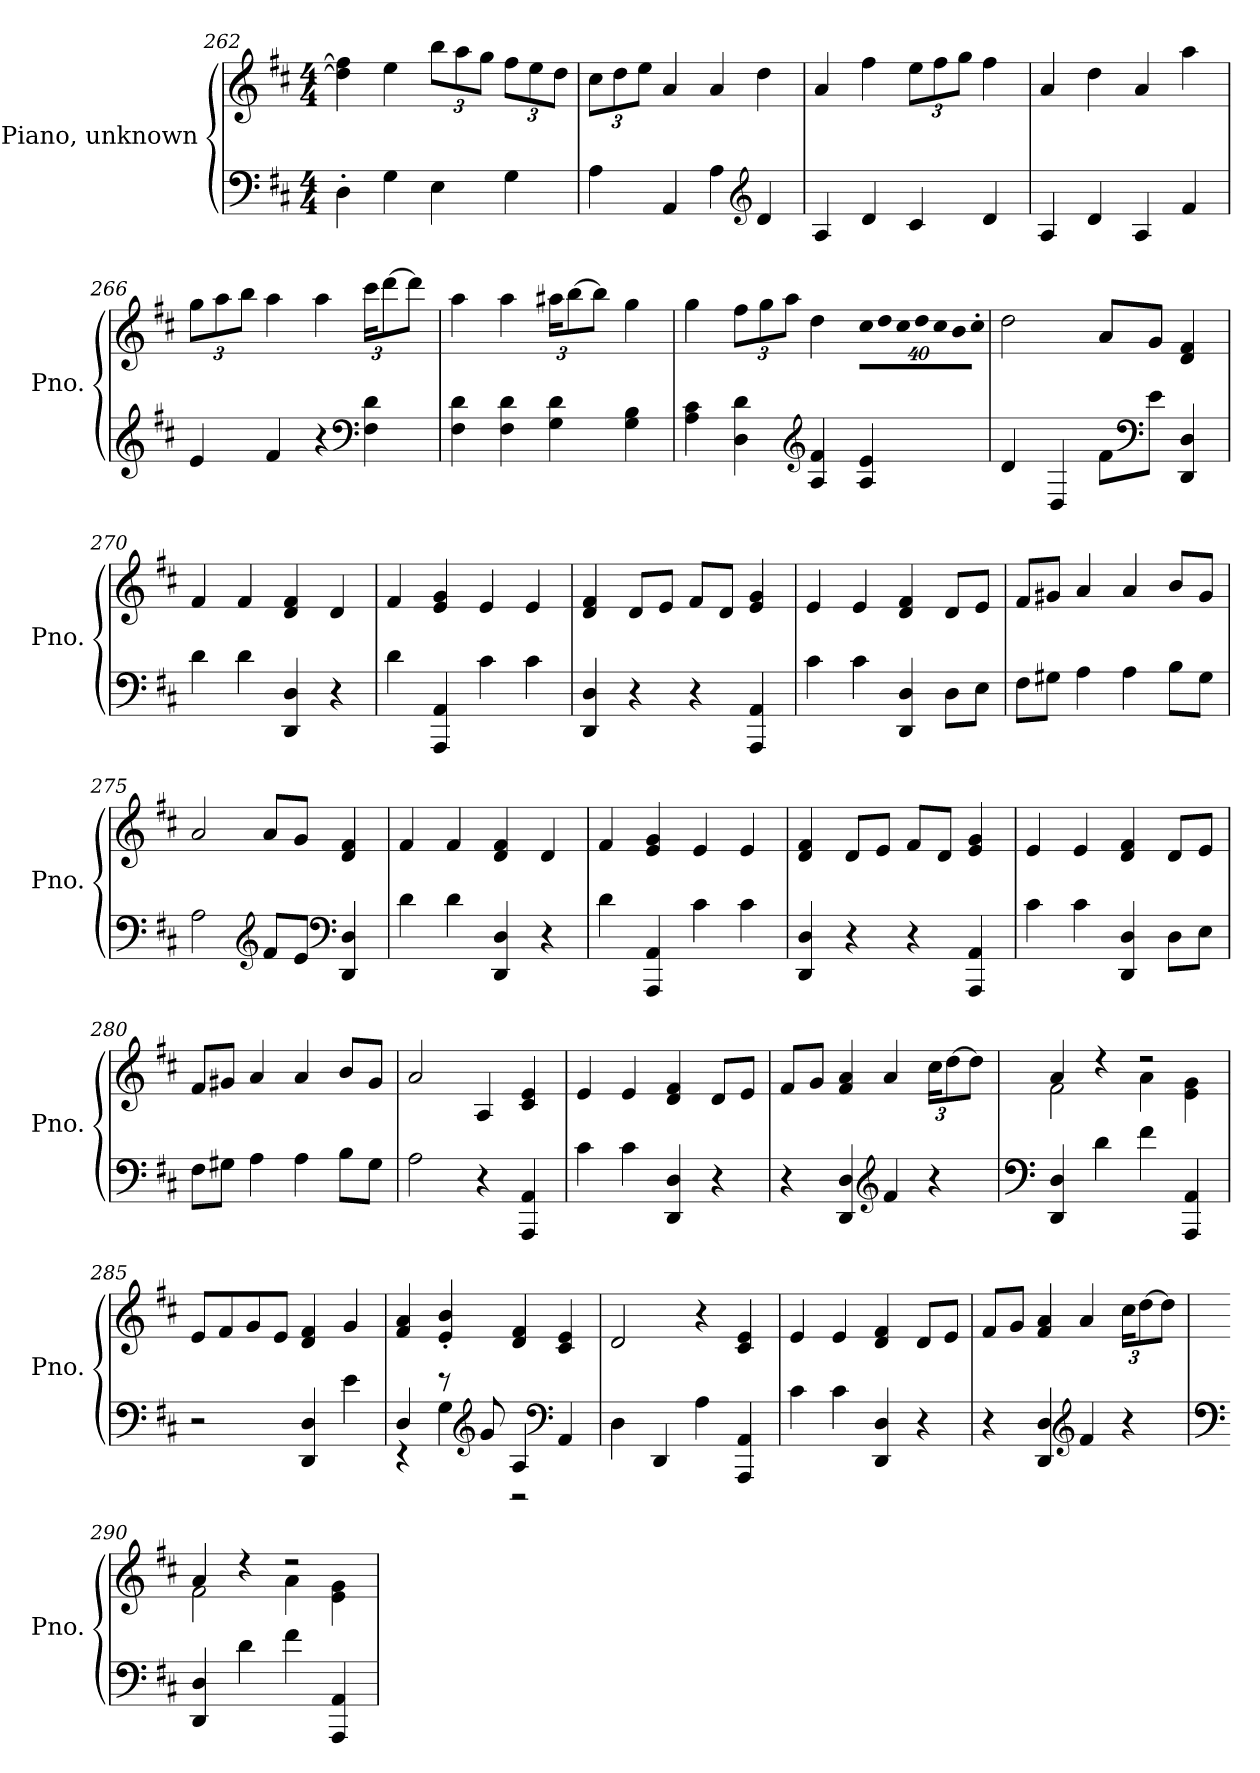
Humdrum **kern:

**kern	**kern
*part1	*part1
*staff2	*staff1
*I"Piano, unknown	*
*I'Pno.	*
*clefF4	*clefG2
*k[f#c#]	*k[f#c#]
*M4/4	*M4/4
=262	=262
4D'\	4dd\] 4ff#\]
4G\	4ee\
*	*Xbrackettup
4E\	12bb\L
.	12aa\
.	12gg\J
4G\	12ff#\L
.	12ee\
.	12dd\J
=263	=263
4A\	12cc#\L
.	12dd\
.	12ee\J
4AA/	4a/
4A\	4a/
*clefG2	*
4d/	4dd\
!!LO:PB:g=z
=264	=264
4A/	4a/
4d/	4ff#\
4c#/	12ee\L
.	12ff#\
.	12gg\J
4d/	4ff#\
=265	=265
4A/	4a/
4d/	4dd\
4A/	4a/
4f#/	4aa\
=266	=266
4e/	12gg\L
.	12aa\
.	12bb\J
4f#/	4aa\
4r	4aa\
*clefF4	*
4F#\ 4d\	24ccc#\KL
.	[12ddd\
.	8ddd\J]
=267	=267
4F#\ 4d\	4aa\
4F#\ 4d\	4aa\
4G\ 4d\	24aa#X\KL
.	[12bb\
.	8bb\J]
4G\ 4B\	4gg\
!!LO:LB:g=z
=268	=268
4A\ 4c#\	4gg\
4D\ 4d\	12ff#\L
.	12gg\
.	12aa\J
*clefG2	*
4A/ 4f#/	4dd\
!	!LO:N:vis=32
4A/ 4e/	640%23cc#\LLL
!	!LO:N:vis=32
.	640%23dd\
!	!LO:N:vis=32
.	640%23cc#\
!	!LO:N:vis=32
.	640%23dd\
!	!LO:N:vis=32
.	640%23cc#\
!	!LO:N:vis=32
.	640%23b\
!	!LO:N:vis=32
.	640%23cc#'\JJJ
640ryy	.
=269	=269
4d/	2dd\
4D/	.
8f#\L	8a/L
*clefF4	*
8e\J	8g/J
4DD/ 4D/	4d/ 4f#/
=270	=270
4d\	4f#/
4d\	4f#/
4DD/ 4D/	4d/ 4f#/
4r	4d/
=271	=271
4d\	4f#/
4AAA/ 4AA/	4e/ 4g/
4c#\	4e/
4c#\	4e/
=272	=272
4DD/ 4D/	4d/ 4f#/
4r	8d/L
.	8e/J
4r	8f#/L
.	8d/J
4AAA/ 4AA/	4e/ 4g/
!!LO:LB:g=z
=273	=273
4c#\	4e/
4c#\	4e/
4DD/ 4D/	4d/ 4f#/
8D\L	8d/L
8E\J	8e/J
=274	=274
8F#\L	8f#/L
8G#X\J	8g#X/J
4A\	4a/
4A\	4a/
8B\L	8b/L
8G#\J	8g#/J
=275	=275
2A\	2a/
*clefG2	*
8f#/L	8a/L
8e/J	8g/J
*clefF4	*
4DD/ 4D/	4d/ 4f#/
=276	=276
4d\	4f#/
4d\	4f#/
4DD/ 4D/	4d/ 4f#/
4r	4d/
=277	=277
4d\	4f#/
4AAA/ 4AA/	4e/ 4g/
4c#\	4e/
4c#\	4e/
=278	=278
4DD/ 4D/	4d/ 4f#/
4r	8d/L
.	8e/J
4r	8f#/L
.	8d/J
4AAA/ 4AA/	4e/ 4g/
!!LO:LB:g=z
=279	=279
4c#\	4e/
4c#\	4e/
4DD/ 4D/	4d/ 4f#/
8D\L	8d/L
8E\J	8e/J
=280	=280
8F#\L	8f#/L
8G#X\J	8g#X/J
4A\	4a/
4A\	4a/
8B\L	8b/L
8G#\J	8g#/J
=281	=281
2A\	2a/
4r	4A/
4AAA/ 4AA/	4c#/ 4e/
=282	=282
4c#\	4e/
4c#\	4e/
4DD/ 4D/	4d/ 4f#/
4r	8d/L
.	8e/J
=283	=283
4r	8f#/L
.	8g/J
4DD/ 4D/	4f#/ 4a/
*clefG2	*
4f#/	4a/
4r	24cc#\KL
.	[12dd\
.	8dd\J]
=284	=284
*clefF4	*
*	*^
4DD/ 4D/	4a/	2f#\
4d\	4r	.
4f#\	2r	4a\
4AAA/ 4AA/	.	4e\ 4g\
*	*v	*v
!!LO:LB:g=z
=285	=285
2r	8e/L
.	8f#/
.	8g/
.	8e/J
4DD/ 4D/	4d/ 4f#/
4e\	4g/
=286	=286
*^	*
4D/	4r	4f#/ 4a/
8r	4G\	4e/' 4b/'
*clefG2	*	*
8g/	.	.
4A/	2r	4d/ 4f#/
*clefF4	*	*
4AA/	.	4c#/ 4e/
*v	*v	*
=287	=287
4D\	2d/
4DD/	.
4A\	4r
4AAA/ 4AA/	4c#/ 4e/
=288	=288
4c#\	4e/
4c#\	4e/
4DD/ 4D/	4d/ 4f#/
4r	8d/L
.	8e/J
=289	=289
4r	8f#/L
.	8g/J
4DD/ 4D/	4f#/ 4a/
*clefG2	*
4f#/	4a/
4r	24cc#\KL
.	[12dd\
.	8dd\J]
=290	=290
*clefF4	*
*	*^
4DD/ 4D/	4a/	2f#\
4d\	4r	.
4f#\	2r	4a\
4AAA/ 4AA/	.	4e\ 4g\
*	*v	*v
=	=
*-	*-
